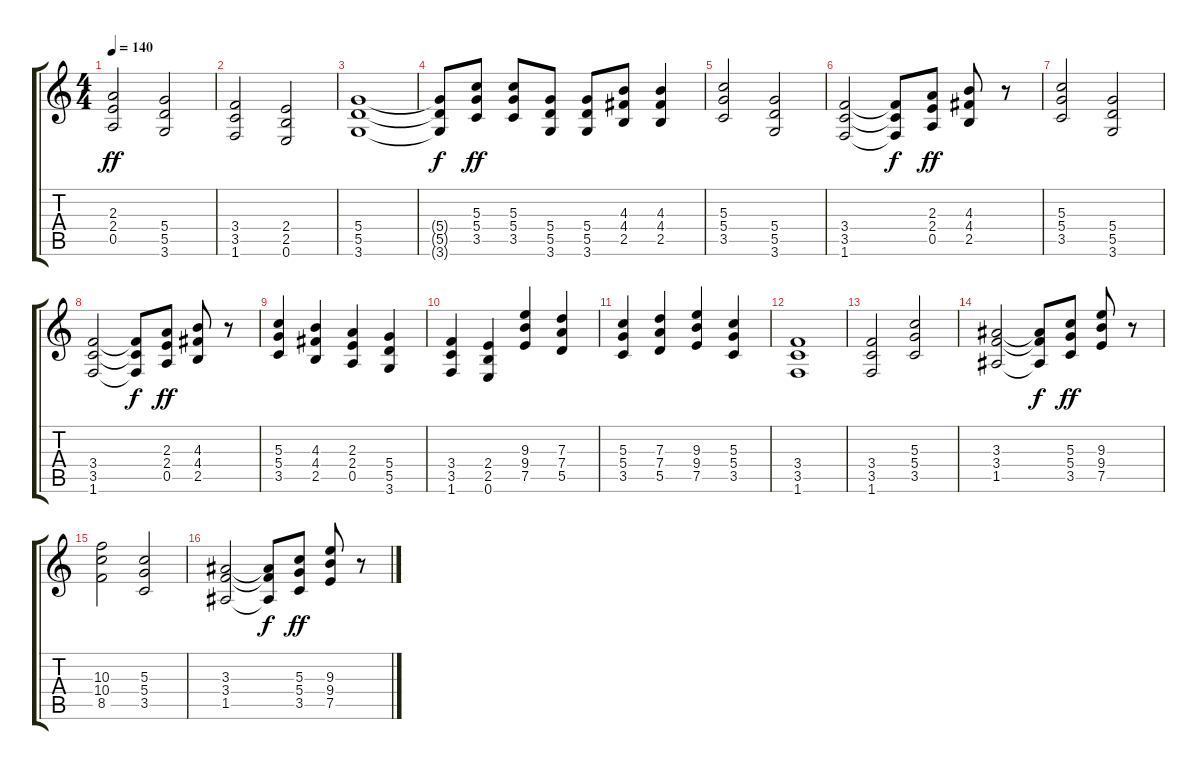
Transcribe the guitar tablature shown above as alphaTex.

\track "" {instrument distortionguitar}
\staff {score tabs}
\tuning (E4 B3 G3 D3 A2 E2) {hide}
\ts (4 4)
\tempo 140
\clef g2
\ks c
(2.3 2.4 0.5).2{dy ff} (5.4 5.5 3.6).2 |
(3.4 3.5 1.6).2 (2.4 2.5 0.6).2 |
(5.4 5.5 3.6).1 |
(5.4{t} 5.5{t} 3.6{t}).8{dy f} (5.3 5.4 3.5).8{dy ff} (5.3 5.4 3.5).8 (5.4 5.5 3.6).8 (5.4 5.5 3.6).8 (4.3 4.4 2.5).8 (4.3 4.4 2.5).4 |
(5.3 5.4 3.5).2 (5.4 5.5 3.6).2 |
(3.4 3.5 1.6).2 (3.4{t} 3.5{t} 1.6{t}).8{dy f} (2.3 2.4 0.5).8{dy ff} (4.3 4.4 2.5).8 r.8 |
(5.3 5.4 3.5).2 (5.4 5.5 3.6).2 |
(3.4 3.5 1.6).2 (3.4{t} 3.5{t} 1.6{t}).8{dy f} (2.3 2.4 0.5).8{dy ff} (4.3 4.4 2.5).8 r.8 |
(5.3 5.4 3.5).4 (4.3 4.4 2.5).4 (2.3 2.4 0.5).4 (5.4 5.5 3.6).4 |
(3.4 3.5 1.6).4 (2.4 2.5 0.6).4 (9.3 9.4 7.5).4 (7.3 7.4 5.5).4 |
(5.3 5.4 3.5).4 (7.3 7.4 5.5).4 (9.3 9.4 7.5).4 (5.3 5.4 3.5).4 |
(3.4 3.5 1.6).1 |
(3.4 3.5 1.6).2 (5.3 5.4 3.5).2 |
(3.3 3.4 1.5).2 (3.3{t} 3.4{t} 1.5{t}).8{dy f} (5.3 5.4 3.5).8{dy ff} (9.3 9.4 7.5).8 r.8 |
(10.3 10.4 8.5).2 (5.3 5.4 3.5).2 |
(3.3 3.4 1.5).2 (3.3{t} 3.4{t} 1.5{t}).8{dy f} (5.3 5.4 3.5).8{dy ff} (9.3 9.4 7.5).8 r.8
